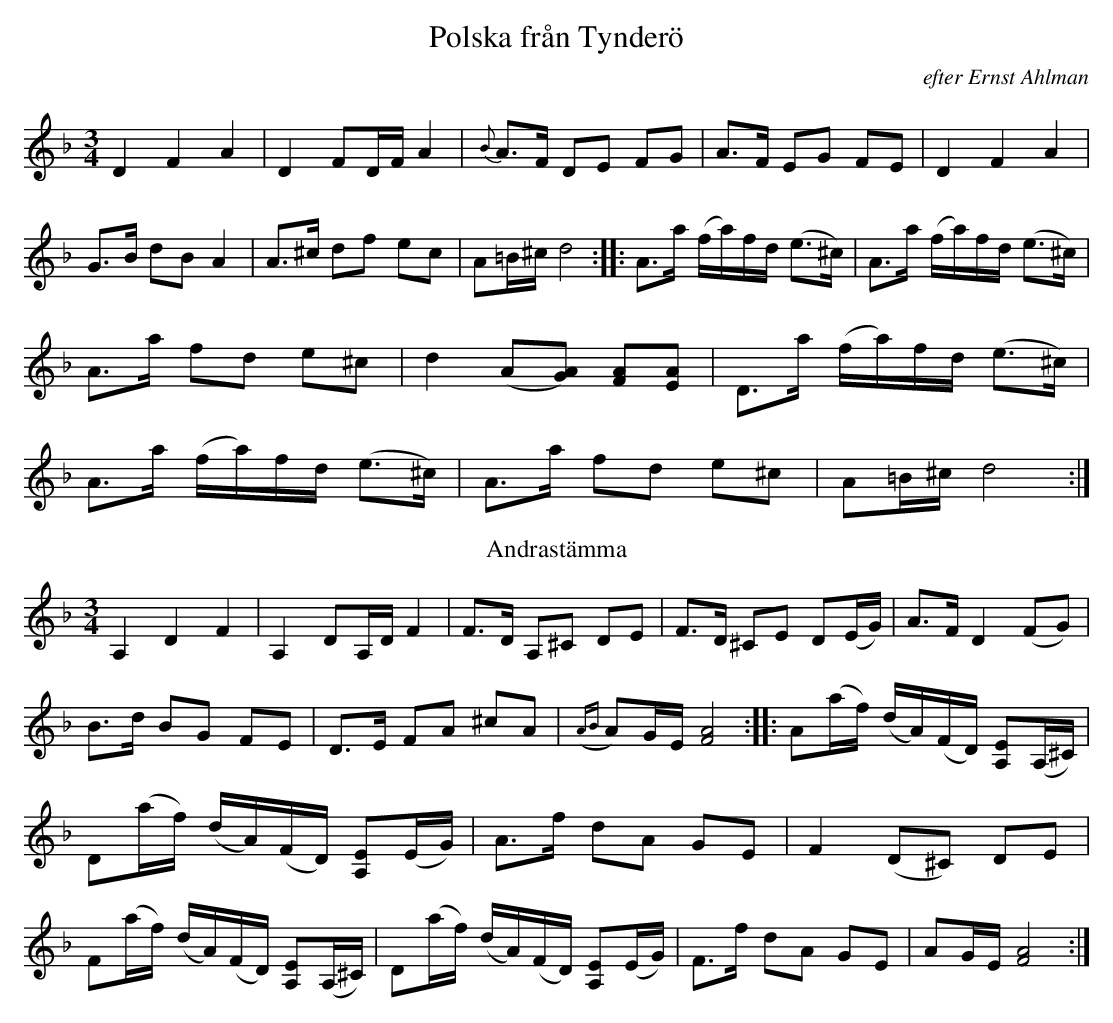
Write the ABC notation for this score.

X:1
T:Polska från Tynderö
C:efter Ernst Ahlman
M:3/4
L:1/8
K:Dm
D2 F2 A2|D2 FD/F/ A2|{B}A>F DE FG|A>F EG FE|\
D2 F2 A2|G>B dB A2|A>^c df ec|A=B/^c/ d4::\
A>a (f/a/)f/d/ (e>^c)|A>a (f/a/)f/d/ (e>^c)|A>a fd e^c|\
d2 (A[G)A]  [FA][EA]|\
D>a (f/a/)f/d/ (e>^c)|A>a (f/a/)f/d/ (e>^c)|A>a fd e^c|A=B/^c/ d4:|
T:Andrastämma
A,2 D2 F2|A,2 DA,/D/ F2|F>D A,^C DE|F>D ^CE D(E/G/)|\
A>F D2 (FG)|B>d BG FE|D>E FA ^cA|({AB}A)G/E/ [F4A4]::\
A(a/f/) (d/A/)(F/D/) [A,E](A,/^C/)|D(a/f/) (d/A/)(F/D/) [A,E](E/G/)|\
A>f dA GE|F2 (D^C) DE|F(a/f/) (d/A/)(F/D/) [A,E](A,/^C/)|\
D(a/f/) (d/A/)(F/D/) [A,E](E/G/)|F>f dA GE|AG/E/ [F4A4]:|
